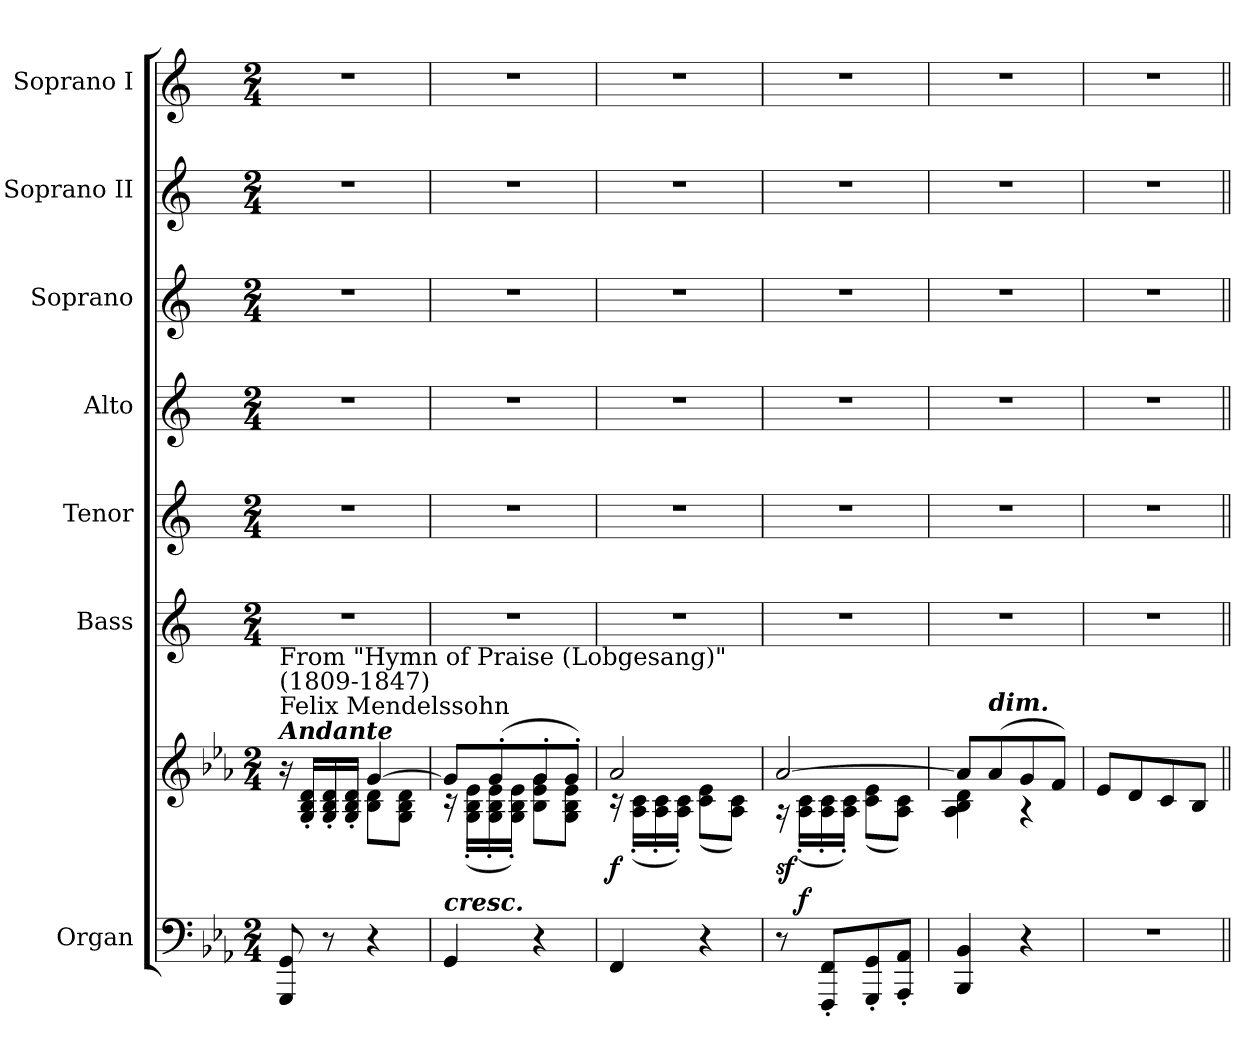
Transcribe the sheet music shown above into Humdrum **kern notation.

**kern	**kern	**dynam	**kern	**kern	**kern	**kern	**kern	**kern
*part7	*part7	*part7	*part6	*part5	*part4	*part3	*part2	*part1
*staff8	*staff7	*staff7/8	*staff6	*staff5	*staff4	*staff3	*staff2	*staff1
*I"Organ	*	*	*I"Bass	*I"Tenor	*I"Alto	*I"Soprano	*I"Soprano II	*I"Soprano I
*	*	*	*I'B	*I'T	*I'A	*I'S	*	*
*clefF4	*clefG2	*	*clefG2	*clefG2	*clefG2	*clefG2	*clefG2	*clefG2
*k[b-e-a-]	*k[b-e-a-]	*	*k[]	*k[]	*k[]	*k[]	*k[]	*k[]
*M2/4	*M2/4	*	*M2/4	*M2/4	*M2/4	*M2/4	*M2/4	*M2/4
*MM50	*MM50	*	*MM50	*MM50	*MM50	*MM50	*MM50	*MM50
=1	=1	=1	=1	=1	=1	=1	=1	=1
*	*^	*	*	*	*	*	*	*
!	!LO:TX:a:Bi:t=Andante	!	!	!	!	!	!	!	!
!	!LO:TX:a:t=Felix Mendelssohn	!	!	!	!	!	!	!	!
!	!LO:TX:a:t=(1809-1847)	!	!	!	!	!	!	!	!
!	!LO:TX:a:t=From "Hymn of Praise (Lobgesang)"	!	!	!	!	!	!	!	!
8GGG/ 8GG/	16r	4ryy	.	2r	2r	2r	2r	2r	2r
.	16G/' 16B-/' 16d/'LL	.	.	.	.	.	.	.	.
8r	16G/' 16B-/' 16d/'	.	.	.	.	.	.	.	.
.	16G/' 16B-/' 16d/'JJ	.	.	.	.	.	.	.	.
4r	[4g/	8B-\ 8d\L	.	.	.	.	.	.	.
.	.	8G\ 8B-\ 8d\J	.	.	.	.	.	.	.
=2	=2	=2	=2	=2	=2	=2	=2	=2	=2
!LO:TX:a:Bi:t=cresc.	!	!	!	!	!	!	!	!	!
4GG/	8g/L]	16r	.	2r	2r	2r	2r	2r	2r
.	.	(<16G\' 16B-\' 16e-\'LL	.	.	.	.	.	.	.
.	(>8g'/	16G\' 16B-\' 16e-\'	.	.	.	.	.	.	.
.	.	16G\' 16B-\' 16e-\'JJ)	.	.	.	.	.	.	.
4r	8g'/	8B-\ 8e-\ 8g\L	.	.	.	.	.	.	.
.	8g'/J)	8G\ 8B-\ 8e-\J	.	.	.	.	.	.	.
=3	=3	=3	=3	=3	=3	=3	=3	=3	=3
!	!	!	!LO:DY:b	!	!	!	!	!	!
4FF/	2a-/	16r	f	2r	2r	2r	2r	2r	2r
.	.	(<16A-\' 16c\'LL	.	.	.	.	.	.	.
.	.	16A-\' 16c\'	.	.	.	.	.	.	.
.	.	16A-\' 16c\'JJ)	.	.	.	.	.	.	.
4r	.	(<8c\ 8e-\L	.	.	.	.	.	.	.
.	.	8A-\ 8c\J)	.	.	.	.	.	.	.
=4	=4	=4	=4	=4	=4	=4	=4	=4	=4
!	!	!	!LO:DY:b	!	!	!	!	!	!
8r	[2a-/	16r	sf	2r	2r	2r	2r	2r	2r
!	!	!	!LO:DY:b	!	!	!	!	!	!
.	.	(<16A-\' 16c\'LL	f	.	.	.	.	.	.
8FFF/' 8FF/'L	.	16A-\' 16c\'	.	.	.	.	.	.	.
.	.	16A-\' 16c\'JJ)	.	.	.	.	.	.	.
8GGG/' 8GG/'	.	(<8c\ 8e-\L	.	.	.	.	.	.	.
8AAA-/' 8AA-/'J	.	8A-\ 8c\J)	.	.	.	.	.	.	.
=5	=5	=5	=5	=5	=5	=5	=5	=5	=5
4BBB-/ 4BB-/	8a-/L]	4A-\ 4B-\ 4d\	.	2r	2r	2r	2r	2r	2r
!	!LO:TX:a:Bi:t=dim.	!	!	!	!	!	!	!	!
.	(>8a-/	.	.	.	.	.	.	.	.
4r	8g/	4r	.	.	.	.	.	.	.
.	8f/J)	.	.	.	.	.	.	.	.
=6	=6	=6	=6	=6	=6	=6	=6	=6	=6
2r	8e-/L	2ryy	.	2r	2r	2r	2r	2r	2r
.	8d/	.	.	.	.	.	.	.	.
.	8c/	.	.	.	.	.	.	.	.
.	8B-/J	.	.	.	.	.	.	.	.
*	*v	*v	*	*	*	*	*	*	*
=||	=||	=||	=||	=||	=||	=||	=||	=||
*-	*-	*-	*-	*-	*-	*-	*-	*-
